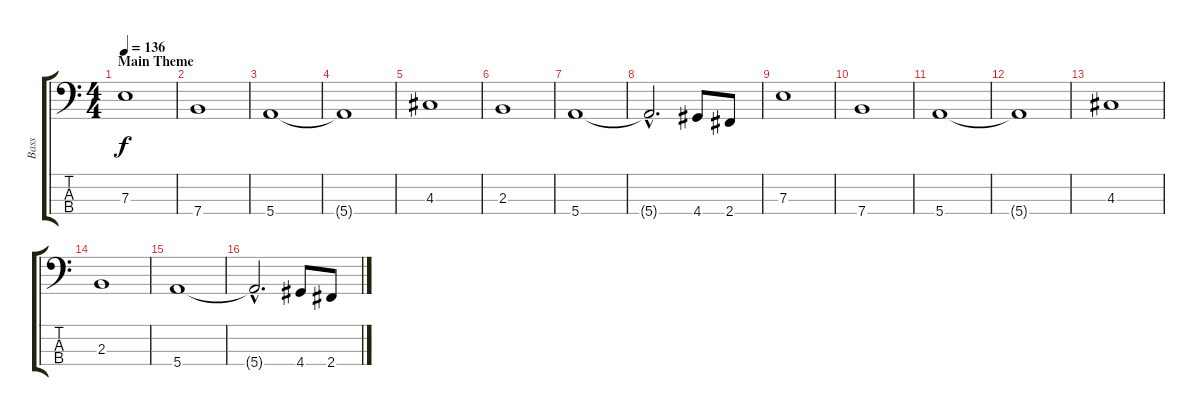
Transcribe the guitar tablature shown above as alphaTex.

\track ("Bass" "Bass") {instrument electricbasspick}
\staff {score tabs}
\tuning (G2 D2 A1 E1) {hide}
\ts (4 4)
\section ("" "Main Theme")
\tempo 136
\clef f4
\ks c
7.3.1{dy f} |
7.4.1 |
5.4.1 |
5.4{t}.1 |
4.3.1 |
2.3.1 |
5.4.1 |
5.4{hac t}.2{d} 4.4.8 2.4.8 |
7.3.1 |
7.4.1 |
5.4.1 |
5.4{t}.1 |
4.3.1 |
2.3.1 |
5.4.1 |
5.4{hac t}.2{d} 4.4.8 2.4.8
